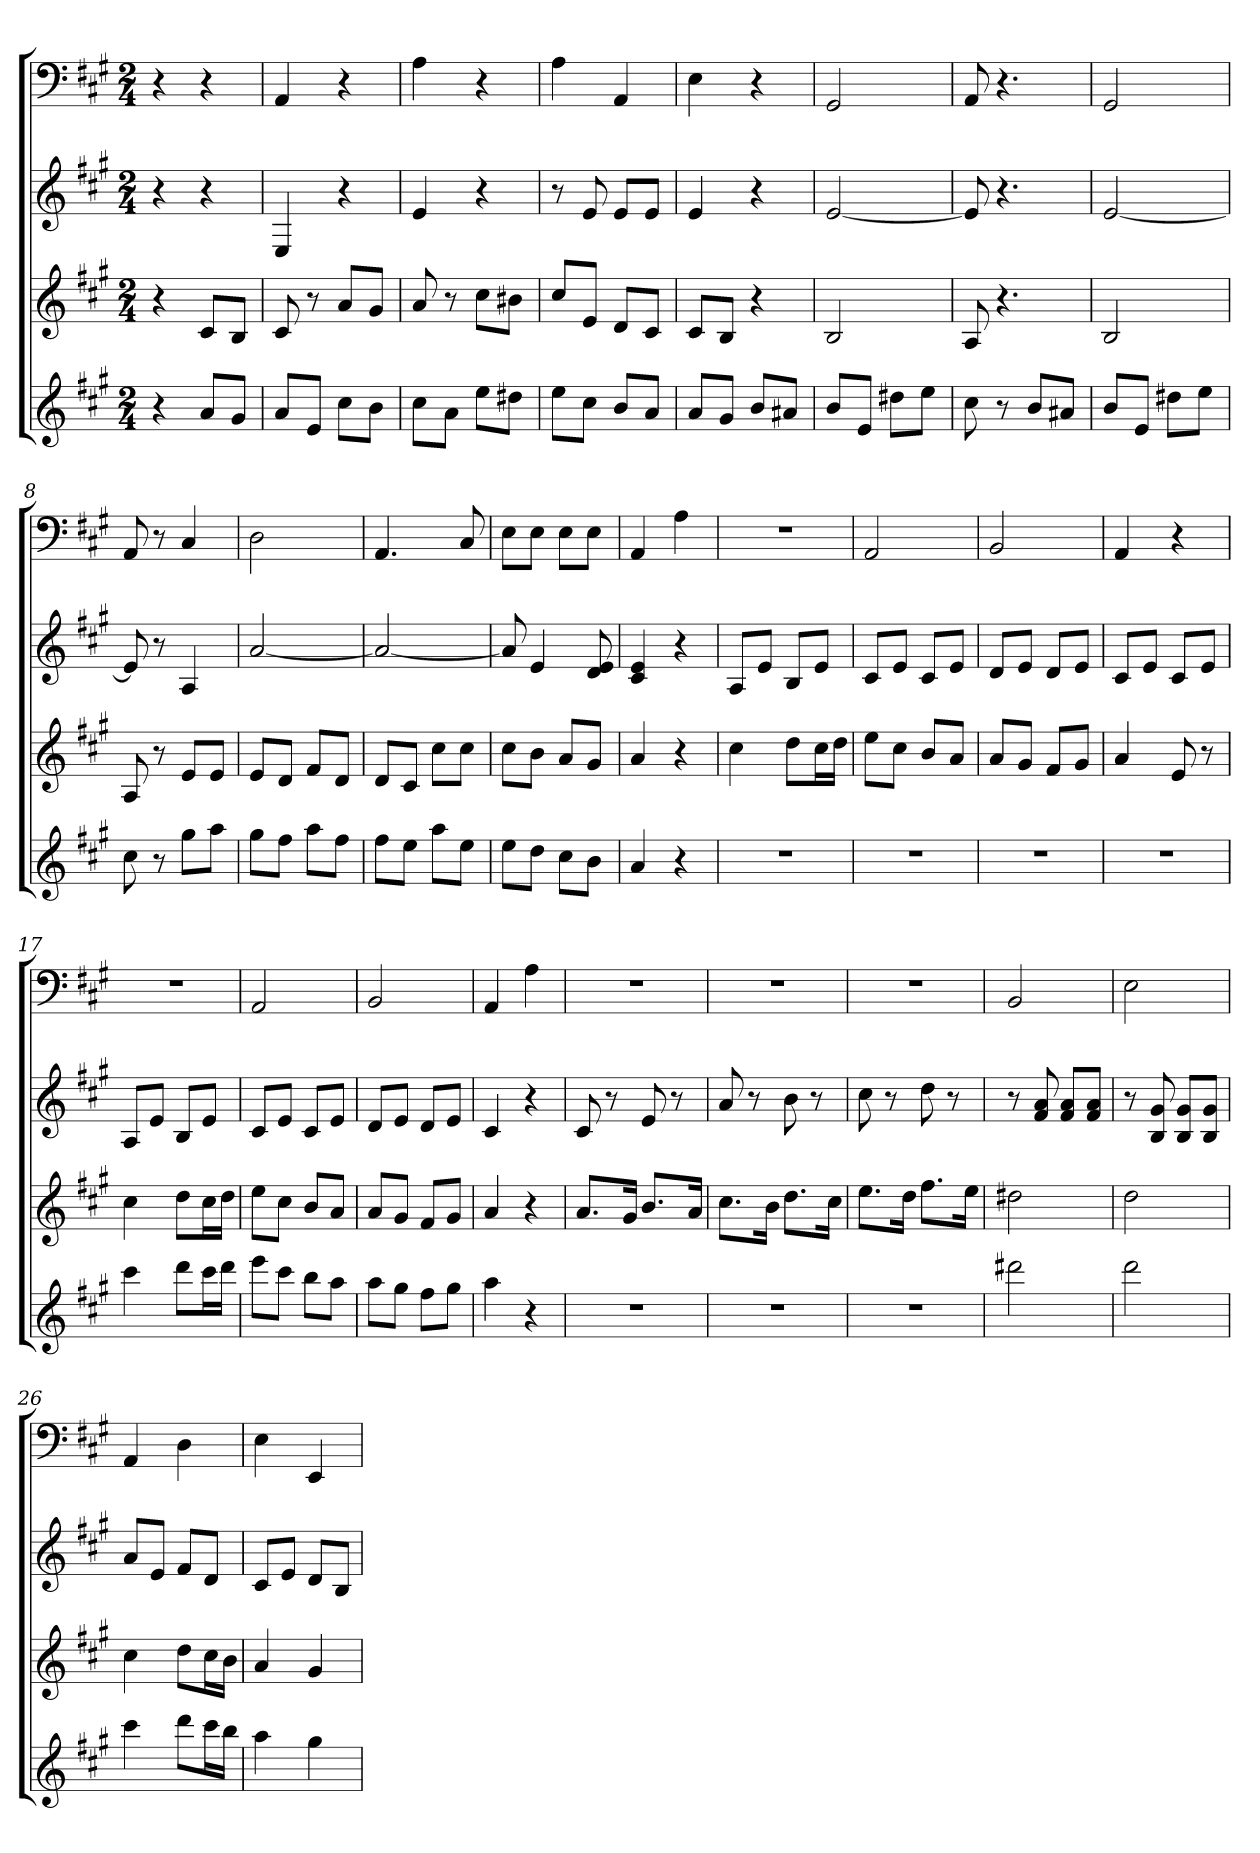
**kern	**kern	**kern	**kern
*part4	*part3	*part2	*part1
*staff4	*staff3	*staff2	*staff1
*k[f#c#g#]	*k[f#c#g#]	*k[f#c#g#]	*k[f#c#g#]
*A:	*A:	*A:	*A:
*M2/4	*M2/4	*M2/4	*M2/4
=	=	=	=
4r	4r	4r	4r
8aL	8c#L	4r	4r
8g#J	8BJ	.	.
=1	=1	=1	=1
8aL	8c#	4E	4AA
8eJ	8r	.	.
8cc#L	8aL	4r	4r
8bJ	8g#J	.	.
=2	=2	=2	=2
8cc#L	8a	4e	4A
8aJ	8r	.	.
8eeL	8cc#L	4r	4r
8dd#XJ	8b#XJ	.	.
=3	=3	=3	=3
8eeL	8cc#L	8r	4A
8cc#J	8eJ	8e	.
8bL	8dL	8eL	4AA
8aJ	8c#J	8eJ	.
=4	=4	=4	=4
8aL	8c#L	4e	4E
8g#J	8BJ	.	.
8bL	4r	4r	4r
8a#XJ	.	.	.
=5	=5	=5	=5
8bL	2B	[2e	2GG#
8eJ	.	.	.
8dd#XL	.	.	.
8eeJ	.	.	.
=6	=6	=6	=6
8cc#	8A	8e]	8AA
8r	4.r	4.r	4.r
8bL	.	.	.
8a#XJ	.	.	.
=7	=7	=7	=7
8bL	2B	[2e	2GG#
8eJ	.	.	.
8dd#XL	.	.	.
8eeJ	.	.	.
=8	=8	=8	=8
8cc#	8A	8e]	8AA
8r	8r	8r	8r
8gg#L	8eL	4A	4C#
8aaJ	8eJ	.	.
=9	=9	=9	=9
8gg#L	8eL	[2a	2D
8ff#J	8dJ	.	.
8aaL	8f#L	.	.
8ff#J	8dJ	.	.
=10	=10	=10	=10
8ff#L	8dL	2a_	4.AA
8eeJ	8c#J	.	.
8aaL	8cc#L	.	.
8eeJ	8cc#J	.	8C#
=11	=11	=11	=11
8eeL	8cc#L	8a]	8EL
8ddJ	8bJ	4e	8EJ
8cc#L	8aL	.	8EL
8bJ	8g#J	8d 8e	8EJ
=12	=12	=12	=12
4a	4a	4c# 4e	4AA
4r	4r	4r	4A
=13	=13	=13	=13
2r	4cc#	8AL	2r
.	.	8eJ	.
.	8ddL	8BL	.
.	16cc#L	8eJ	.
.	16ddJJ	.	.
=14	=14	=14	=14
2r	8eeL	8c#L	2AA
.	8cc#J	8eJ	.
.	8bL	8c#L	.
.	8aJ	8eJ	.
=15	=15	=15	=15
2r	8aL	8dL	2BB
.	8g#J	8eJ	.
.	8f#L	8dL	.
.	8g#J	8eJ	.
=16	=16	=16	=16
2r	4a	8c#L	4AA
.	.	8eJ	.
.	8e	8c#L	4r
.	8r	8eJ	.
=17	=17	=17	=17
4ccc#	4cc#	8AL	2r
.	.	8eJ	.
8dddL	8ddL	8BL	.
16ccc#L	16cc#L	8eJ	.
16dddJJ	16ddJJ	.	.
=18	=18	=18	=18
8eeeL	8eeL	8c#L	2AA
8ccc#J	8cc#J	8eJ	.
8bbL	8bL	8c#L	.
8aaJ	8aJ	8eJ	.
=19	=19	=19	=19
8aaL	8aL	8dL	2BB
8gg#J	8g#J	8eJ	.
8ff#L	8f#L	8dL	.
8gg#J	8g#J	8eJ	.
=20	=20	=20	=20
4aa	4a	4c#	4AA
4r	4r	4r	4A
=21	=21	=21	=21
2r	8.aL	8c#	2r
.	.	8r	.
.	16g#Jk	.	.
.	8.bL	8e	.
.	.	8r	.
.	16aJk	.	.
=22	=22	=22	=22
2r	8.cc#L	8a	2r
.	.	8r	.
.	16bJk	.	.
.	8.ddL	8b	.
.	.	8r	.
.	16cc#Jk	.	.
=23	=23	=23	=23
2r	8.eeL	8cc#	2r
.	.	8r	.
.	16ddJk	.	.
.	8.ff#L	8dd	.
.	.	8r	.
.	16eeJk	.	.
=24	=24	=24	=24
2ddd#X	2dd#X	8r	2BB
.	.	8f# 8a	.
.	.	8f# 8aL	.
.	.	8f# 8aJ	.
=25	=25	=25	=25
2ddd	2dd	8r	2E
.	.	8B 8g#	.
.	.	8B 8g#L	.
.	.	8B 8g#J	.
=26	=26	=26	=26
4ccc#	4cc#	8aL	4AA
.	.	8eJ	.
8dddL	8ddL	8f#L	4D
16ccc#L	16cc#L	8dJ	.
16bbJJ	16bJJ	.	.
=27	=27	=27	=27
4aa	4a	8c#L	4E
.	.	8eJ	.
4gg#	4g#	8dL	4EE
.	.	8BJ	.
=	=	=	=
*-	*-	*-	*-
